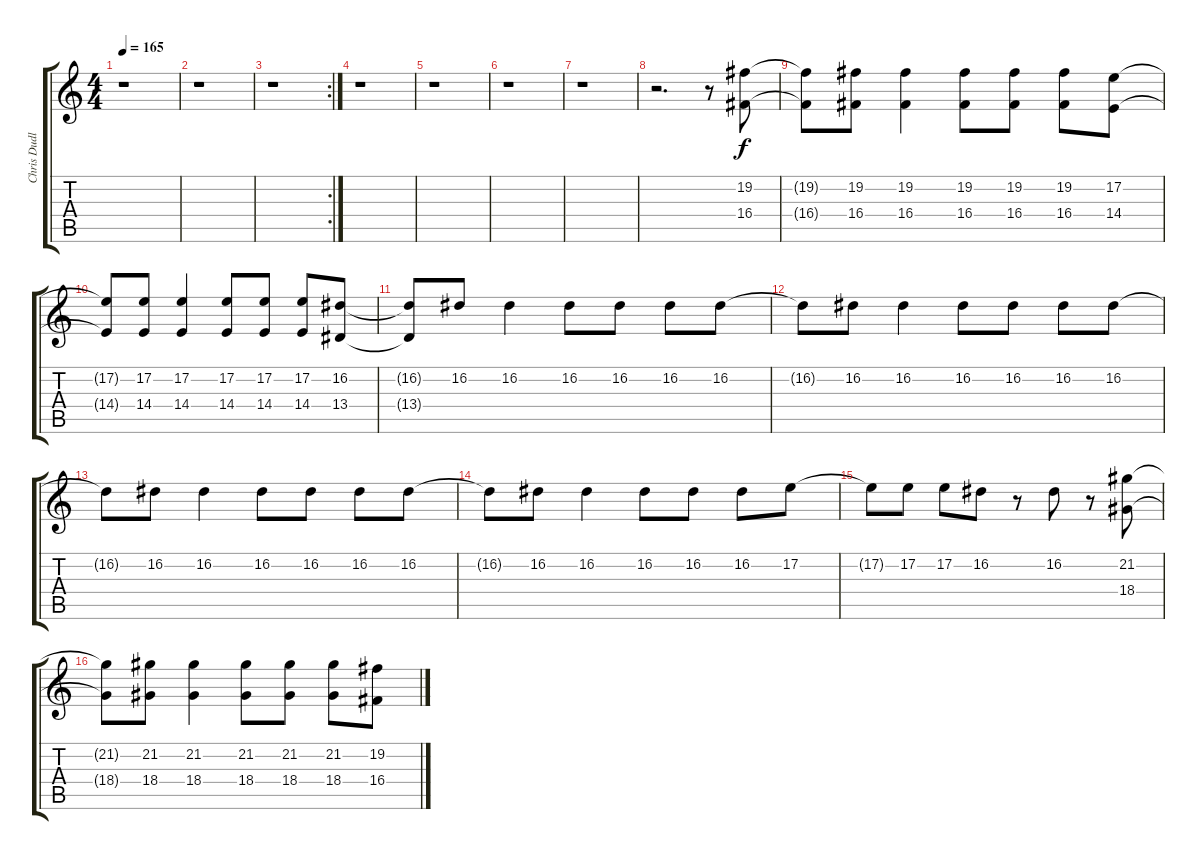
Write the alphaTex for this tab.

\track ("Chris Dudley" "Chris Dudl") {instrument lead2sawtooth}
\staff {score tabs}
\tuning (E4 B3 G3 D3 A2 D2) {hide}
\ts (4 4)
\tempo 165
\clef g2
\ks c
r.1{dy p} |
r.1 |
\rc 2
r.1 |
r.1 |
r.1 |
r.1 |
r.1 |
r.2{d} r.8 (19.2 16.4).8{dy f} |
(19.2{t} 16.4{t}).8 (19.2 16.4).8 (19.2 16.4).4 (19.2 16.4).8 (19.2 16.4).8 (19.2 16.4).8 (17.2 14.4).8 |
(17.2{t} 14.4{t}).8 (17.2 14.4).8 (17.2 14.4).4 (17.2 14.4).8 (17.2 14.4).8 (17.2 14.4).8 (16.2 13.4).8 |
(16.2{t} 13.4{t}).8 16.2.8 16.2.4 16.2.8 16.2.8 16.2.8 16.2.8 |
16.2{t}.8 16.2.8 16.2.4 16.2.8 16.2.8 16.2.8 16.2.8 |
16.2{t}.8 16.2.8 16.2.4 16.2.8 16.2.8 16.2.8 16.2.8 |
16.2{t}.8 16.2.8 16.2.4 16.2.8 16.2.8 16.2.8 17.2.8 |
17.2{t}.8 17.2.8 17.2.8 16.2.8 r.8 16.2.8 r.8 (21.2 18.4).8 |
(21.2{t} 18.4{t}).8 (21.2 18.4).8 (21.2 18.4).4 (21.2 18.4).8 (21.2 18.4).8 (21.2 18.4).8 (19.2 16.4).8
